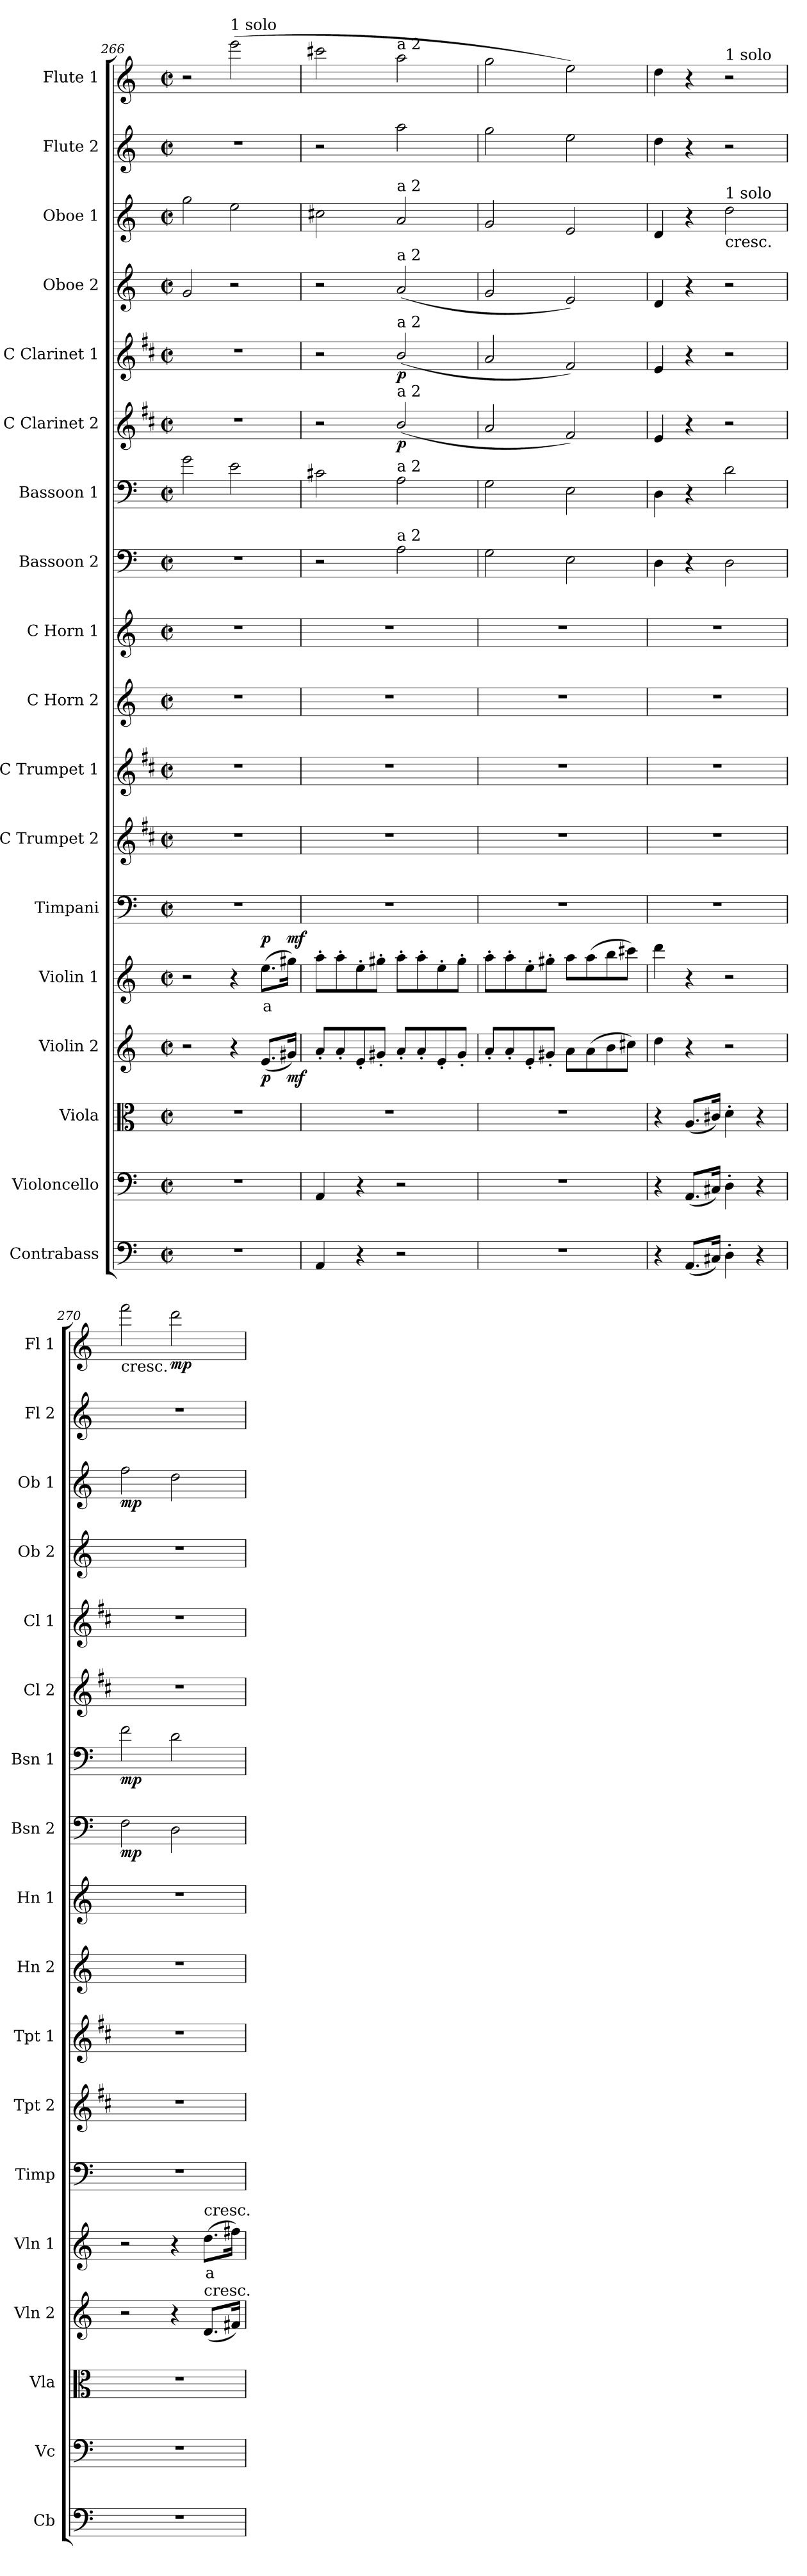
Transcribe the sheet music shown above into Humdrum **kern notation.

**kern	**kern	**kern	**kern	**dynam	**kern	**text	**dynam	**kern	**kern	**kern	**kern	**kern	**kern	**dynam	**kern	**dynam	**kern	**dynam	**kern	**dynam	**kern	**kern	**dynam	**kern	**kern	**dynam
*part18	*part17	*part16	*part15	*part15	*part14	*part14	*part14	*part13	*part12	*part11	*part10	*part9	*part8	*part8	*part7	*part7	*part6	*part6	*part5	*part5	*part4	*part3	*part3	*part2	*part1	*part1
*staff18	*staff17	*staff16	*staff15	*staff15	*staff14	*staff14	*staff14	*staff13	*staff12	*staff11	*staff10	*staff9	*staff8	*staff8	*staff7	*staff7	*staff6	*staff6	*staff5	*staff5	*staff4	*staff3	*staff3	*staff2	*staff1	*staff1
*I"Contrabass	*I"Violoncello	*I"Viola	*I"Violin 2	*	*I"Violin 1	*	*	*I"Timpani	*I"C Trumpet 2	*I"C Trumpet 1	*I"C Horn 2	*I"C Horn 1	*I"Bassoon 2	*	*I"Bassoon 1	*	*I"C Clarinet 2	*	*I"C Clarinet 1	*	*I"Oboe 2	*I"Oboe 1	*	*I"Flute 2	*I"Flute 1	*
*I'Cb	*I'Vc	*I'Vla	*I'Vln 2	*	*I'Vln 1	*	*	*I'Timp	*I'Tpt 2	*I'Tpt 1	*I'Hn 2	*I'Hn 1	*I'Bsn 2	*	*I'Bsn 1	*	*I'Cl 2	*	*I'Cl 1	*	*I'Ob 2	*I'Ob 1	*	*I'Fl 2	*I'Fl 1	*
*clefF4	*clefF4	*clefC3	*clefG2	*	*clefG2	*	*	*clefF4	*clefG2	*clefG2	*clefG2	*clefG2	*clefF4	*	*clefF4	*	*clefG2	*	*clefG2	*	*clefG2	*clefG2	*	*clefG2	*clefG2	*
*ITrd7c12	*	*	*	*	*	*	*	*	*ITrd1c2	*ITrd1c2	*ITrd7c12	*ITrd7c12	*	*	*	*	*ITrd1c2	*	*ITrd1c2	*	*	*	*	*	*	*
*k[]	*k[]	*k[]	*k[]	*	*k[]	*	*	*k[]	*k[]	*k[]	*k[]	*k[]	*k[]	*	*k[]	*	*k[]	*	*k[]	*	*k[]	*k[]	*	*k[]	*k[]	*
*M2/2	*M2/2	*M2/2	*M2/2	*	*M2/2	*	*	*M2/2	*M2/2	*M2/2	*M2/2	*M2/2	*M2/2	*	*M2/2	*	*M2/2	*	*M2/2	*	*M2/2	*M2/2	*	*M2/2	*M2/2	*
*met(c|)	*met(c|)	*met(c|)	*met(c|)	*	*met(c|)	*	*	*met(c|)	*met(c|)	*met(c|)	*met(c|)	*met(c|)	*met(c|)	*	*met(c|)	*	*met(c|)	*	*met(c|)	*	*met(c|)	*met(c|)	*	*met(c|)	*met(c|)	*
=266	=266	=266	=266	=266	=266	=266	=266	=266	=266	=266	=266	=266	=266	=266	=266	=266	=266	=266	=266	=266	=266	=266	=266	=266	=266	=266
1r	1r	1r	2r	.	2r	.	.	1r	1r	1r	1r	1r	1r	.	2g\	.	1r	.	1r	.	2g/	2gg\	.	1r	2r	.
!	!	!	!	!	!	!	!	!	!	!	!	!	!	!	!	!	!	!	!	!	!	!	!	!	!LO:TX:a:t=1 solo	!
.	.	.	4r	.	4r	.	.	.	.	.	.	.	.	.	2e\	.	.	.	.	.	2r	2ee\	.	.	(2eee\	.
!	!	!	!	!LO:DY:b	!	!LO:LY:b:color=#FF0000	!LO:DY:b	!	!	!	!	!	!	!	!	!	!	!	!	!	!	!	!	!	!	!
.	.	.	(8.e/L	p	(8.ee\L	a	p	.	.	.	.	.	.	.	.	.	.	.	.	.	.	.	.	.	.	.
!	!	!	!	!LO:DY:b	!	!	!LO:DY:b	!	!	!	!	!	!	!	!	!	!	!	!	!	!	!	!	!	!	!
.	.	.	16g#X/Jk)	mf	16gg#X\Jk)	.	mf	.	.	.	.	.	.	.	.	.	.	.	.	.	.	.	.	.	.	.
!!LO:PB:g=z
=267	=267	=267	=267	=267	=267	=267	=267	=267	=267	=267	=267	=267	=267	=267	=267	=267	=267	=267	=267	=267	=267	=267	=267	=267	=267	=267
4AAA/	4AA/	1r	8a'/L	.	8aa'\L	.	.	1r	1r	1r	1r	1r	2r	.	2c#X\	.	2r	.	2r	.	2r	2cc#X\	.	2r	2ccc#X\	.
.	.	.	8a'/	.	8aa'\	.	.	.	.	.	.	.	.	.	.	.	.	.	.	.	.	.	.	.	.	.
4r	4r	.	8e'/	.	8ee'\	.	.	.	.	.	.	.	.	.	.	.	.	.	.	.	.	.	.	.	.	.
.	.	.	8g#X'/J	.	8gg#X'\J	.	.	.	.	.	.	.	.	.	.	.	.	.	.	.	.	.	.	.	.	.
!	!	!	!	!	!	!	!	!	!	!	!	!	!	!	!	!	!	!	!	!	!	!	!	!	!LO:TX:a:t=a 2	!
!	!	!	!	!	!	!	!	!	!	!	!	!	!	!	!	!	!	!	!	!	!	!LO:TX:a:t=a 2	!	!	!	!
!	!	!	!	!	!	!	!	!	!	!	!	!	!	!	!	!	!	!	!	!	!LO:TX:a:t=a 2	!	!	!	!	!
!	!	!	!	!	!	!	!	!	!	!	!	!	!	!	!	!	!	!	!LO:TX:a:t=a 2	!	!	!	!	!	!	!
!	!	!	!	!	!	!	!	!	!	!	!	!	!	!	!	!	!LO:TX:a:t=a 2	!	!	!	!	!	!	!	!	!
!	!	!	!	!	!	!	!	!	!	!	!	!	!	!	!LO:TX:a:t=a 2	!	!	!	!	!	!	!	!	!	!	!
!	!	!	!	!	!	!	!	!	!	!	!	!	!LO:TX:a:t=a 2	!	!	!	!	!	!	!	!	!	!	!	!	!
!	!	!	!	!	!	!	!	!	!	!	!	!	!	!	!	!	!	!LO:DY:b	!	!LO:DY:b	!	!	!	!	!	!
2r	2r	.	8a'/L	.	8aa'\L	.	.	.	.	.	.	.	2A\	.	2A\	.	(2a/	p	(2a/	p	(2a/	2a/	.	2aa\	2aa\	.
.	.	.	8a'/	.	8aa'\	.	.	.	.	.	.	.	.	.	.	.	.	.	.	.	.	.	.	.	.	.
.	.	.	8e'/	.	8ee'\	.	.	.	.	.	.	.	.	.	.	.	.	.	.	.	.	.	.	.	.	.
.	.	.	8g#'/J	.	8gg#'\J	.	.	.	.	.	.	.	.	.	.	.	.	.	.	.	.	.	.	.	.	.
=268	=268	=268	=268	=268	=268	=268	=268	=268	=268	=268	=268	=268	=268	=268	=268	=268	=268	=268	=268	=268	=268	=268	=268	=268	=268	=268
1r	1r	1r	8a'/L	.	8aa'\L	.	.	1r	1r	1r	1r	1r	2G\	.	2G\	.	2g/	.	2g/	.	2g/	2g/	.	2gg\	2gg\	.
.	.	.	8a'/	.	8aa'\	.	.	.	.	.	.	.	.	.	.	.	.	.	.	.	.	.	.	.	.	.
.	.	.	8e'/	.	8ee'\	.	.	.	.	.	.	.	.	.	.	.	.	.	.	.	.	.	.	.	.	.
.	.	.	8g#X'/J	.	8gg#X'\J	.	.	.	.	.	.	.	.	.	.	.	.	.	.	.	.	.	.	.	.	.
.	.	.	8a\L	.	8aa\L	.	.	.	.	.	.	.	2E\	.	2E\	.	2e/)	.	2e/)	.	2e/)	2e/	.	2ee\	2ee\)	.
.	.	.	(8a\	.	(8aa\	.	.	.	.	.	.	.	.	.	.	.	.	.	.	.	.	.	.	.	.	.
.	.	.	8b\	.	8bb\	.	.	.	.	.	.	.	.	.	.	.	.	.	.	.	.	.	.	.	.	.
.	.	.	8cc#X\J)	.	8ccc#X\J)	.	.	.	.	.	.	.	.	.	.	.	.	.	.	.	.	.	.	.	.	.
=269	=269	=269	=269	=269	=269	=269	=269	=269	=269	=269	=269	=269	=269	=269	=269	=269	=269	=269	=269	=269	=269	=269	=269	=269	=269	=269
4r	4r	4r	4dd\	.	4ddd\	.	.	1r	1r	1r	1r	1r	4D\	.	4D\	.	4d/	.	4d/	.	4d/	4d/	.	4dd\	4dd\	.
(8.AAA/L	(8.AA/L	(8.A/L	4r	.	4r	.	.	.	.	.	.	.	4r	.	4r	.	4r	.	4r	.	4r	4r	.	4r	4r	.
16CC#X/Jk)	16C#X/Jk)	16c#X/Jk)	.	.	.	.	.	.	.	.	.	.	.	.	.	.	.	.	.	.	.	.	.	.	.	.
!	!	!	!	!	!	!	!	!	!	!	!	!	!	!	!	!	!	!	!	!	!	!	!	!	!LO:TX:a:t=1 solo	!
!	!	!	!	!	!	!	!	!	!	!	!	!	!	!	!	!	!	!	!	!	!	!LO:TX:a:t=1 solo	!	!	!	!
!	!	!	!	!	!	!	!	!	!	!	!	!	!	!	!	!	!	!	!	!	!	!LO:TX:b:t=cresc.	!	!	!	!
4DD'\	4D'\	4d'\	2r	.	2r	.	.	.	.	.	.	.	2D\	.	2d\	.	2r	.	2r	.	2r	2dd\	.	2r	2r	.
4r	4r	4r	.	.	.	.	.	.	.	.	.	.	.	.	.	.	.	.	.	.	.	.	.	.	.	.
=270	=270	=270	=270	=270	=270	=270	=270	=270	=270	=270	=270	=270	=270	=270	=270	=270	=270	=270	=270	=270	=270	=270	=270	=270	=270	=270
!	!	!	!	!	!	!	!	!	!	!	!	!	!	!	!	!	!	!	!	!	!	!	!	!	!LO:TX:b:t=cresc.	!
!	!	!	!	!	!	!	!	!	!	!	!	!	!	!LO:DY:b	!	!LO:DY:b	!	!	!	!	!	!	!LO:DY:b	!	!	!
1r	1r	1r	2r	.	2r	.	.	1r	1r	1r	1r	1r	2F\	mp	2f\	mp	1r	.	1r	.	1r	2ff\	mp	1r	2fff\	.
!	!	!	!	!	!	!	!	!	!	!	!	!	!	!	!	!	!	!	!	!	!	!	!	!	!	!LO:DY:b
.	.	.	4r	.	4r	.	.	.	.	.	.	.	2D\	.	2d\	.	.	.	.	.	.	2dd\	.	.	2ddd\	mp
!	!	!	!	!	!LO:TX:a:t=cresc.	!	!	!	!	!	!	!	!	!	!	!	!	!	!	!	!	!	!	!	!	!
!	!	!	!LO:TX:a:t=cresc.	!	!	!	!	!	!	!	!	!	!	!	!	!	!	!	!	!	!	!	!	!	!	!
!	!	!	!	!	!	!LO:LY:b:color=#FF0000	!	!	!	!	!	!	!	!	!	!	!	!	!	!	!	!	!	!	!	!
.	.	.	(8.d/L	.	(8.dd\L	a	.	.	.	.	.	.	.	.	.	.	.	.	.	.	.	.	.	.	.	.
.	.	.	16f#X/Jk)	.	16ff#X\Jk)	.	.	.	.	.	.	.	.	.	.	.	.	.	.	.	.	.	.	.	.	.
=	=	=	=	=	=	=	=	=	=	=	=	=	=	=	=	=	=	=	=	=	=	=	=	=	=	=
*-	*-	*-	*-	*-	*-	*-	*-	*-	*-	*-	*-	*-	*-	*-	*-	*-	*-	*-	*-	*-	*-	*-	*-	*-	*-	*-
